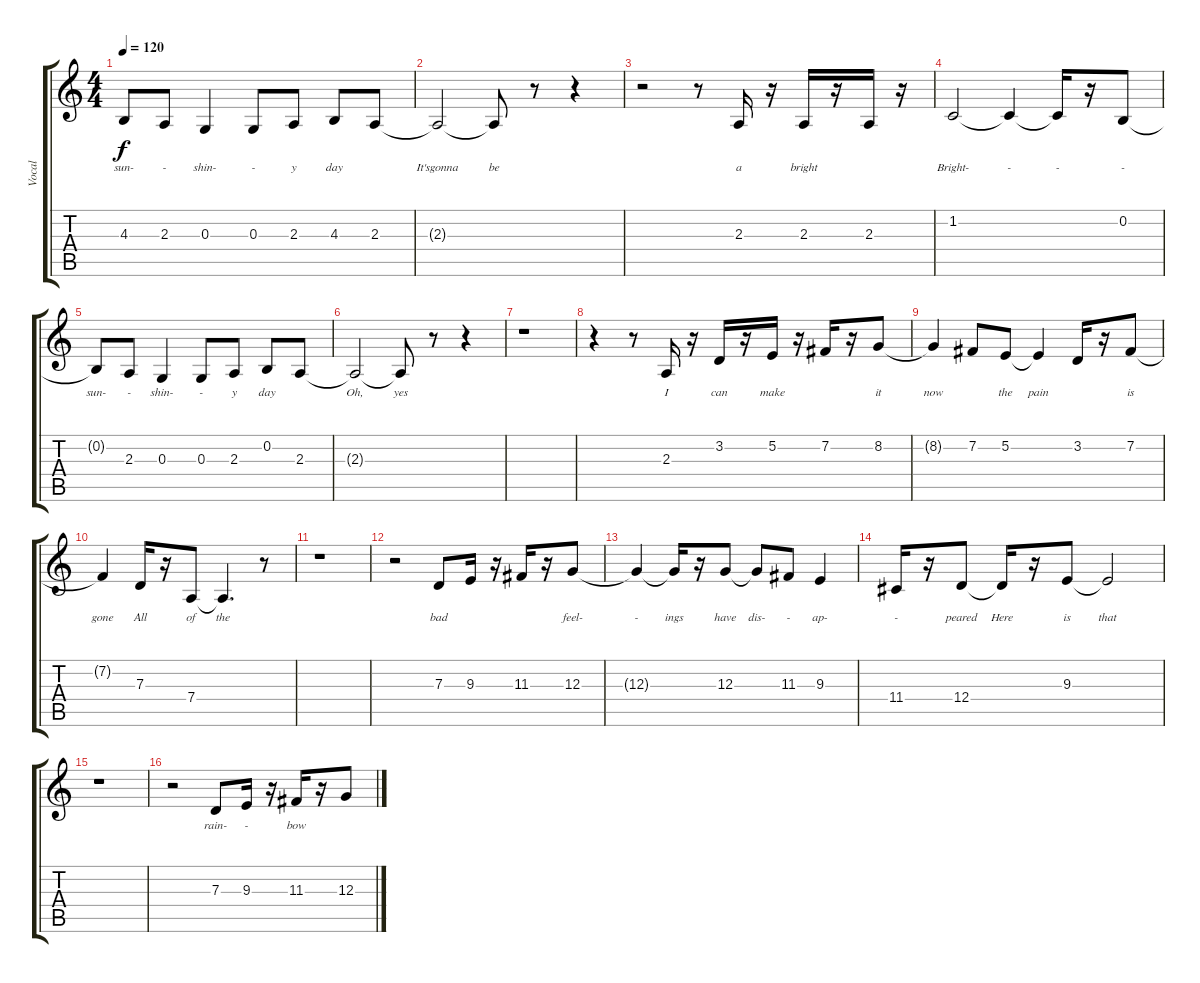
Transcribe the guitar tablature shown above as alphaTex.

\track ("Vocal" "Vocal") {instrument oboe}
\staff {score tabs}
\tuning (E4 B3 G3 D3 A2 E2) {hide}
\ts (4 4)
\tempo 120
\clef g2
\ks c
4.3{t}.8{lyrics (0 "sun-") lyrics (1 "") lyrics (2 "") lyrics (3 "") lyrics (4 "") dy f} 2.3.8{lyrics (0 "-") lyrics (1 "") lyrics (2 "") lyrics (3 "") lyrics (4 "")} 0.3.4{lyrics (0 "shin-") lyrics (1 "") lyrics (2 "") lyrics (3 "") lyrics (4 "")} 0.3.8{lyrics (0 "-") lyrics (1 "") lyrics (2 "") lyrics (3 "") lyrics (4 "")} 2.3.8{lyrics (0 "y") lyrics (1 "") lyrics (2 "") lyrics (3 "") lyrics (4 "")} 4.3.8{lyrics (0 "day") lyrics (1 "") lyrics (2 "") lyrics (3 "") lyrics (4 "")} 2.3.8{lyrics (0 "") lyrics (1 "") lyrics (2 "") lyrics (3 "") lyrics (4 "")} |
2.3{t}.2{lyrics (0 "It'sgonna") lyrics (1 "") lyrics (2 "") lyrics (3 "") lyrics (4 "")} 2.3{t}.8{lyrics (0 "be") lyrics (1 "") lyrics (2 "") lyrics (3 "") lyrics (4 "")} r.8 r.4 |
r.2 r.8 2.3.16{lyrics (0 "a") lyrics (1 "") lyrics (2 "") lyrics (3 "") lyrics (4 "")} r.16 2.3.16{lyrics (0 "bright") lyrics (1 "") lyrics (2 "") lyrics (3 "") lyrics (4 "")} r.16 2.3.16{lyrics (0 "") lyrics (1 "") lyrics (2 "") lyrics (3 "") lyrics (4 "")} r.16 |
1.2.2{lyrics (0 "Bright-") lyrics (1 "") lyrics (2 "") lyrics (3 "") lyrics (4 "")} 1.2{t}.4{lyrics (0 "-") lyrics (1 "") lyrics (2 "") lyrics (3 "") lyrics (4 "")} 1.2{t}.16{lyrics (0 "-") lyrics (1 "") lyrics (2 "") lyrics (3 "") lyrics (4 "")} r.16 0.2.8{lyrics (0 "-") lyrics (1 "") lyrics (2 "") lyrics (3 "") lyrics (4 "")} |
0.2{t}.8{lyrics (0 "sun-") lyrics (1 "") lyrics (2 "") lyrics (3 "") lyrics (4 "")} 2.3.8{lyrics (0 "-") lyrics (1 "") lyrics (2 "") lyrics (3 "") lyrics (4 "")} 0.3.4{lyrics (0 "shin-") lyrics (1 "") lyrics (2 "") lyrics (3 "") lyrics (4 "")} 0.3.8{lyrics (0 "-") lyrics (1 "") lyrics (2 "") lyrics (3 "") lyrics (4 "")} 2.3.8{lyrics (0 "y") lyrics (1 "") lyrics (2 "") lyrics (3 "") lyrics (4 "")} 0.2.8{lyrics (0 "day") lyrics (1 "") lyrics (2 "") lyrics (3 "") lyrics (4 "")} 2.3.8{lyrics (0 "") lyrics (1 "") lyrics (2 "") lyrics (3 "") lyrics (4 "")} |
2.3{t}.2{lyrics (0 "Oh,") lyrics (1 "") lyrics (2 "") lyrics (3 "") lyrics (4 "")} 2.3{t}.8{lyrics (0 "yes") lyrics (1 "") lyrics (2 "") lyrics (3 "") lyrics (4 "")} r.8 r.4 |
r.1 |
r.4 r.8 2.3.16{lyrics (0 "I") lyrics (1 "") lyrics (2 "") lyrics (3 "") lyrics (4 "")} r.16 3.2.16{lyrics (0 "can") lyrics (1 "") lyrics (2 "") lyrics (3 "") lyrics (4 "")} r.16 5.2.16{lyrics (0 "make") lyrics (1 "") lyrics (2 "") lyrics (3 "") lyrics (4 "")} r.16 7.2.16{lyrics (0 "") lyrics (1 "") lyrics (2 "") lyrics (3 "") lyrics (4 "")} r.16 8.2.8{lyrics (0 "it") lyrics (1 "") lyrics (2 "") lyrics (3 "") lyrics (4 "")} |
8.2{t}.4{lyrics (0 "now") lyrics (1 "") lyrics (2 "") lyrics (3 "") lyrics (4 "")} 7.2.8{lyrics (0 "") lyrics (1 "") lyrics (2 "") lyrics (3 "") lyrics (4 "")} 5.2.8{lyrics (0 "the") lyrics (1 "") lyrics (2 "") lyrics (3 "") lyrics (4 "")} 5.2{t}.4{lyrics (0 "pain") lyrics (1 "") lyrics (2 "") lyrics (3 "") lyrics (4 "")} 3.2.16{lyrics (0 "") lyrics (1 "") lyrics (2 "") lyrics (3 "") lyrics (4 "")} r.16 7.2.8{lyrics (0 "is") lyrics (1 "") lyrics (2 "") lyrics (3 "") lyrics (4 "")} |
7.2{t}.4{lyrics (0 "gone") lyrics (1 "") lyrics (2 "") lyrics (3 "") lyrics (4 "")} 7.3.16{lyrics (0 "All") lyrics (1 "") lyrics (2 "") lyrics (3 "") lyrics (4 "")} r.16 7.4.8{lyrics (0 "of") lyrics (1 "") lyrics (2 "") lyrics (3 "") lyrics (4 "")} 7.4{t}.4{d lyrics (0 "the") lyrics (1 "") lyrics (2 "") lyrics (3 "") lyrics (4 "")} r.8 |
r.1 |
r.2 7.3.8{lyrics (0 "bad") lyrics (1 "") lyrics (2 "") lyrics (3 "") lyrics (4 "")} 9.3.16{lyrics (0 "") lyrics (1 "") lyrics (2 "") lyrics (3 "") lyrics (4 "")} r.16 11.3.16{lyrics (0 "") lyrics (1 "") lyrics (2 "") lyrics (3 "") lyrics (4 "")} r.16 12.3.8{lyrics (0 "feel-") lyrics (1 "") lyrics (2 "") lyrics (3 "") lyrics (4 "")} |
12.3{t}.4{lyrics (0 "-") lyrics (1 "") lyrics (2 "") lyrics (3 "") lyrics (4 "")} 12.3{t}.16{lyrics (0 "ings") lyrics (1 "") lyrics (2 "") lyrics (3 "") lyrics (4 "")} r.16 12.3.8{lyrics (0 "have") lyrics (1 "") lyrics (2 "") lyrics (3 "") lyrics (4 "")} 12.3{t}.8{lyrics (0 "dis-") lyrics (1 "") lyrics (2 "") lyrics (3 "") lyrics (4 "")} 11.3.8{lyrics (0 "-") lyrics (1 "") lyrics (2 "") lyrics (3 "") lyrics (4 "")} 9.3.4{lyrics (0 "ap-") lyrics (1 "") lyrics (2 "") lyrics (3 "") lyrics (4 "")} |
11.4.16{lyrics (0 "-") lyrics (1 "") lyrics (2 "") lyrics (3 "") lyrics (4 "")} r.16 12.4.8{lyrics (0 "peared") lyrics (1 "") lyrics (2 "") lyrics (3 "") lyrics (4 "")} 12.4{t}.16{lyrics (0 "Here") lyrics (1 "") lyrics (2 "") lyrics (3 "") lyrics (4 "")} r.16 9.3.8{lyrics (0 "is") lyrics (1 "") lyrics (2 "") lyrics (3 "") lyrics (4 "")} 9.3{t}.2{lyrics (0 "that") lyrics (1 "") lyrics (2 "") lyrics (3 "") lyrics (4 "")} |
r.1 |
r.2 7.3.8{lyrics (0 "rain-") lyrics (1 "") lyrics (2 "") lyrics (3 "") lyrics (4 "")} 9.3.16{lyrics (0 "-") lyrics (1 "") lyrics (2 "") lyrics (3 "") lyrics (4 "")} r.16 11.3.16{lyrics (0 "bow") lyrics (1 "") lyrics (2 "") lyrics (3 "") lyrics (4 "")} r.16 12.3.8{lyrics (0 "") lyrics (1 "") lyrics (2 "") lyrics (3 "") lyrics (4 "")}
